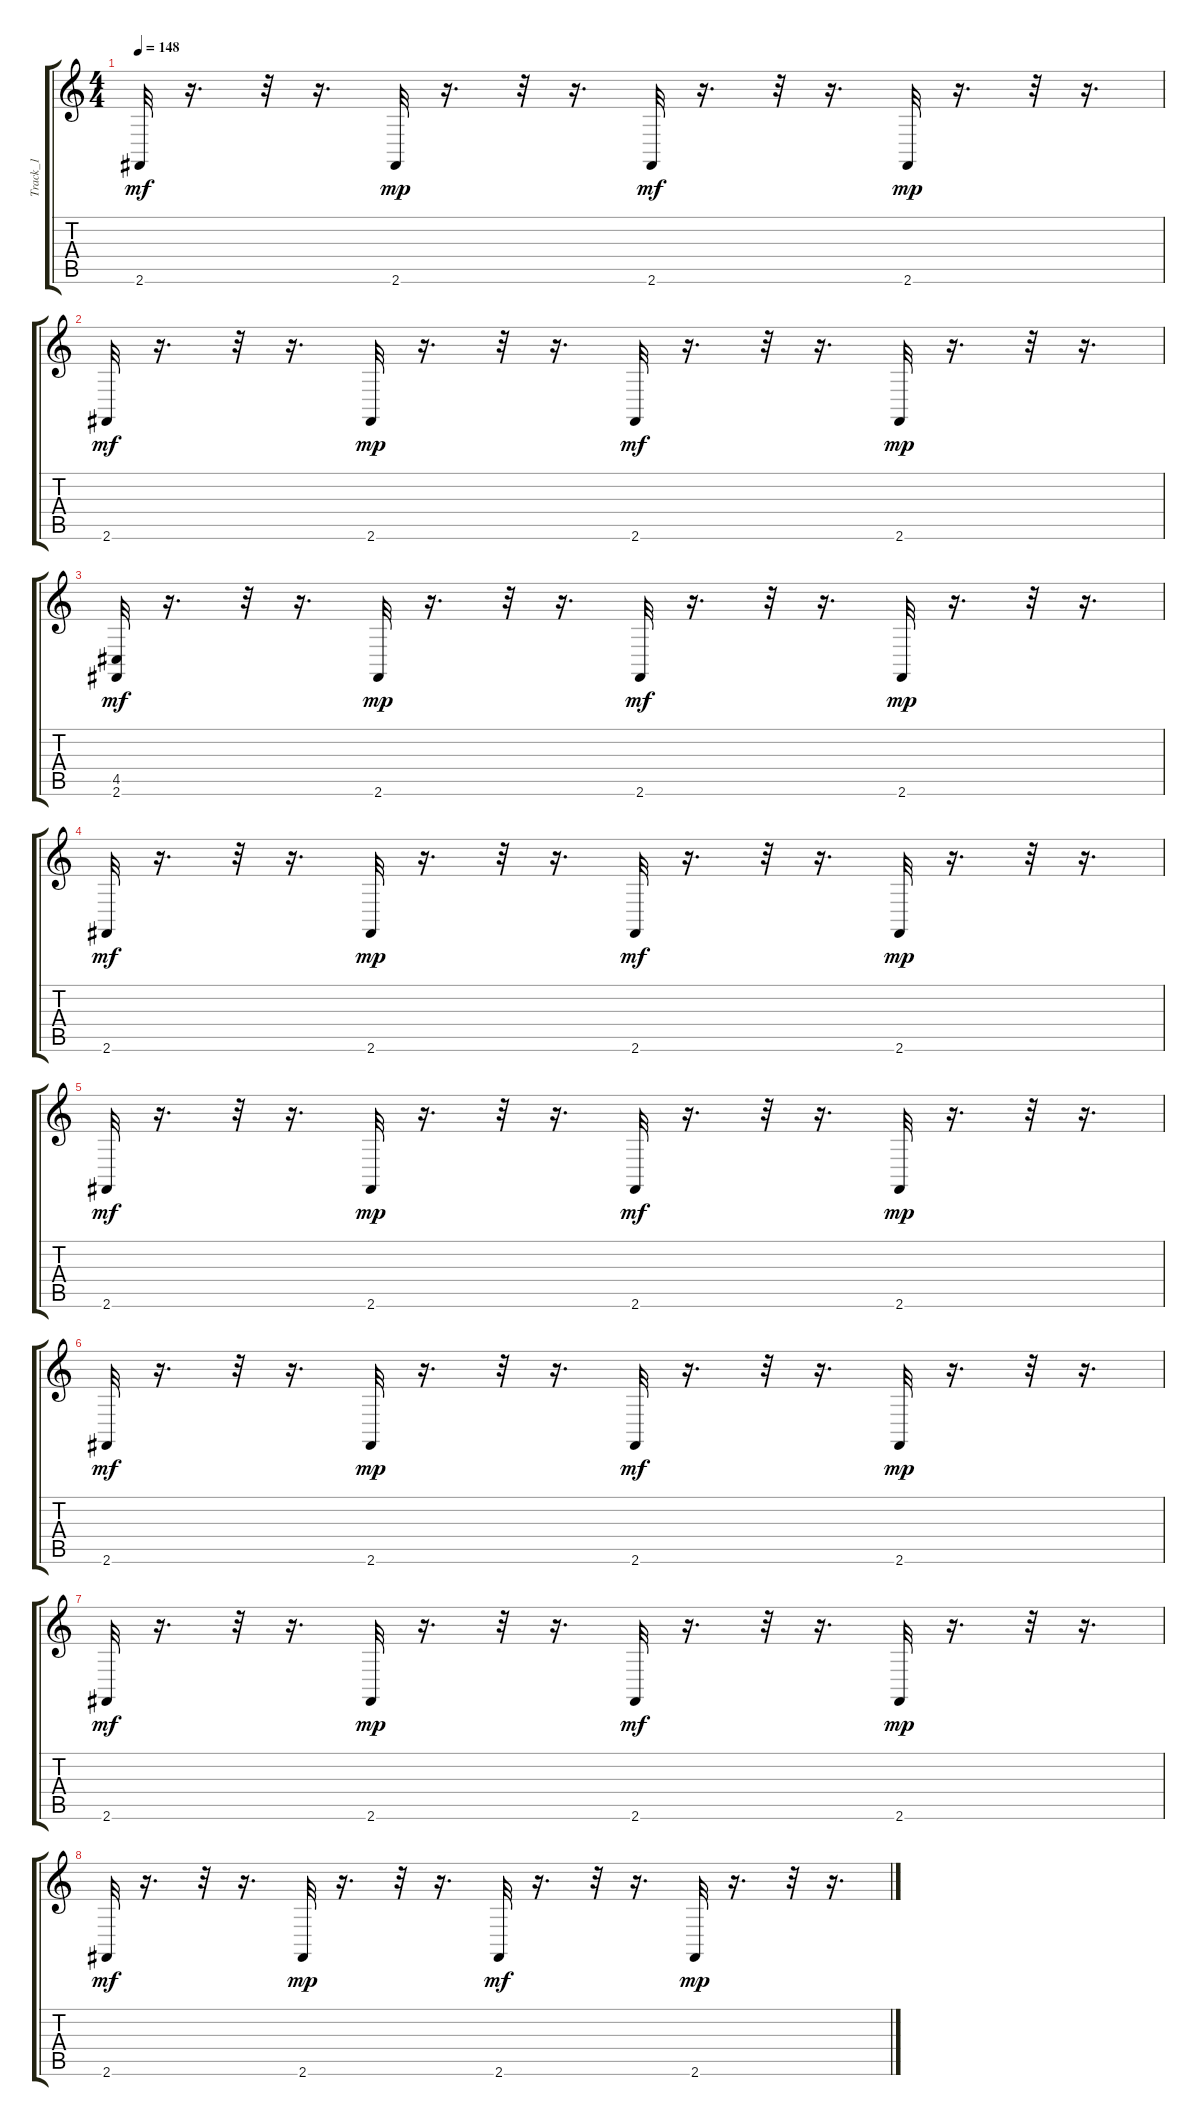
\track ("Track_1" "Track_1") {instrument acousticgrandpiano}
\staff {score tabs}
\tuning (E4 B3 G3 D3 A2 E2) {hide}
\ts (4 4)
\tempo 148
\clef g2
\ks c
2.6.32{dy mf} r.16{d} r.32 r.16{d} 2.6.32{dy mp} r.16{d} r.32 r.16{d} 2.6.32{dy mf} r.16{d} r.32 r.16{d} 2.6.32{dy mp} r.16{d} r.32 r.16{d} |
2.6.32{dy mf} r.16{d} r.32 r.16{d} 2.6.32{dy mp} r.16{d} r.32 r.16{d} 2.6.32{dy mf} r.16{d} r.32 r.16{d} 2.6.32{dy mp} r.16{d} r.32 r.16{d} |
(4.5 2.6).32{dy mf} r.16{d} r.32 r.16{d} 2.6.32{dy mp} r.16{d} r.32 r.16{d} 2.6.32{dy mf} r.16{d} r.32 r.16{d} 2.6.32{dy mp} r.16{d} r.32 r.16{d} |
2.6.32{dy mf} r.16{d} r.32 r.16{d} 2.6.32{dy mp} r.16{d} r.32 r.16{d} 2.6.32{dy mf} r.16{d} r.32 r.16{d} 2.6.32{dy mp} r.16{d} r.32 r.16{d} |
2.6.32{dy mf} r.16{d} r.32 r.16{d} 2.6.32{dy mp} r.16{d} r.32 r.16{d} 2.6.32{dy mf} r.16{d} r.32 r.16{d} 2.6.32{dy mp} r.16{d} r.32 r.16{d} |
2.6.32{dy mf} r.16{d} r.32 r.16{d} 2.6.32{dy mp} r.16{d} r.32 r.16{d} 2.6.32{dy mf} r.16{d} r.32 r.16{d} 2.6.32{dy mp} r.16{d} r.32 r.16{d} |
2.6.32{dy mf} r.16{d} r.32 r.16{d} 2.6.32{dy mp} r.16{d} r.32 r.16{d} 2.6.32{dy mf} r.16{d} r.32 r.16{d} 2.6.32{dy mp} r.16{d} r.32 r.16{d} |
2.6.32{dy mf} r.16{d} r.32 r.16{d} 2.6.32{dy mp} r.16{d} r.32 r.16{d} 2.6.32{dy mf} r.16{d} r.32 r.16{d} 2.6.32{dy mp} r.16{d} r.32 r.16{d}
